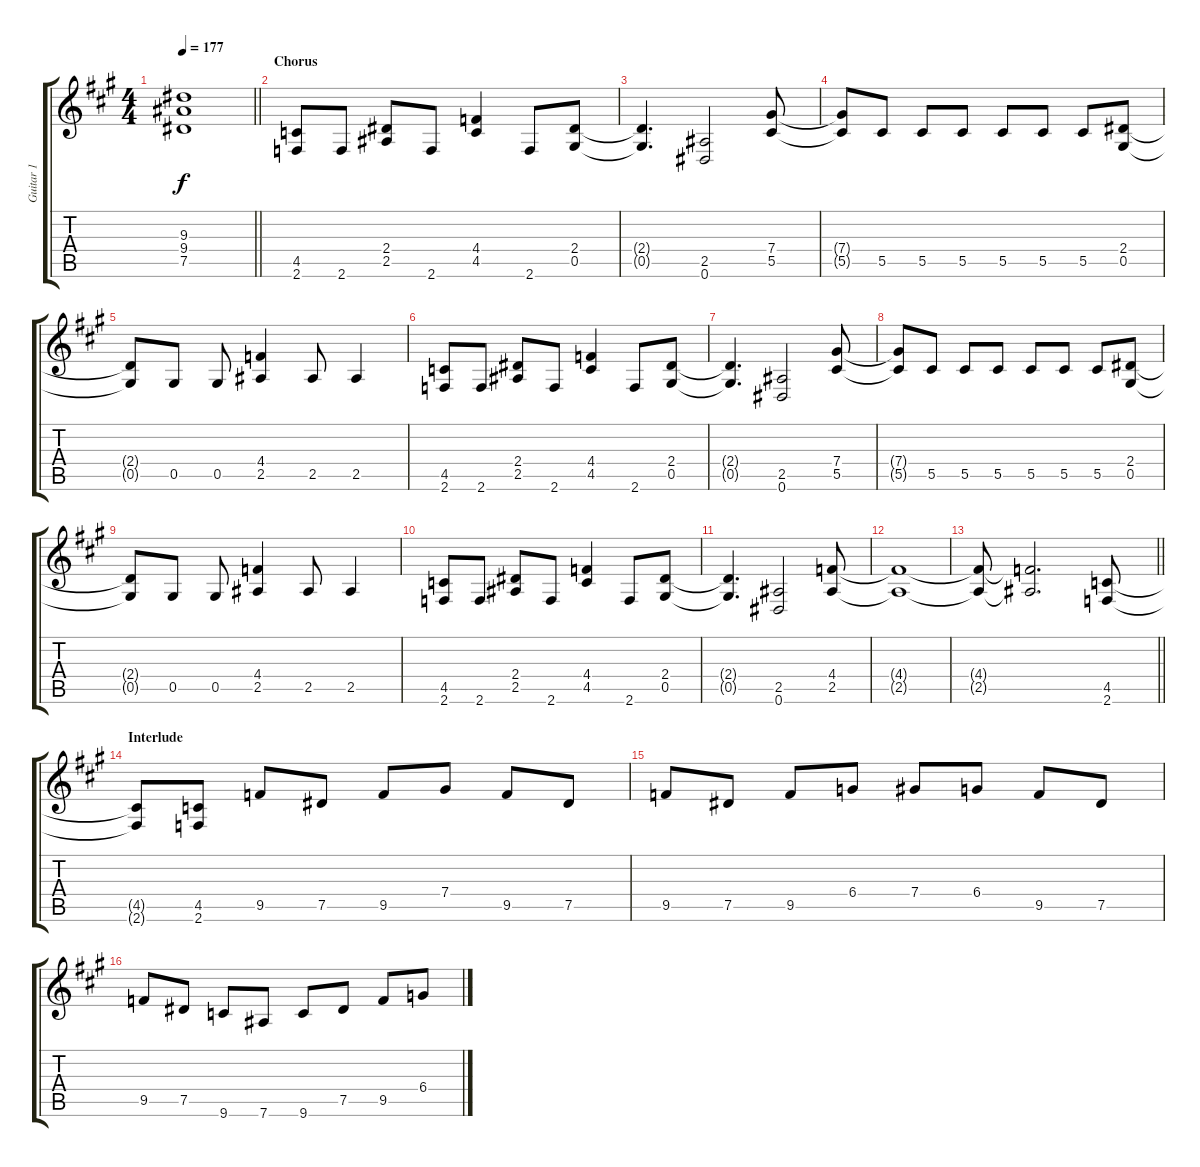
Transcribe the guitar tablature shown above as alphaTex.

\track ("Guitar 1" "Guitar 1") {instrument distortionguitar}
\staff {score tabs}
\tuning (Eb4 Bb3 Gb3 Db3 Ab2 Eb2) {hide}
\ts (4 4)
\tempo 177
\clef g2
\barLineRight lightlight
\ks a
(9.3{t} 9.4{t} 7.5{t}).1{dy f} |
\section ("" "Chorus")
(4.5 2.6).8 2.6.8 (2.4 2.5).8 2.6.8 (4.4 4.5).4 2.6.8 (2.4 0.5).8 |
(2.4{t} 0.5{t}).4{d} (2.5 0.6).2 (7.4 5.5).8 |
(7.4{t} 5.5{t}).8 5.5.8 5.5.8 5.5.8 5.5.8 5.5.8 5.5.8 (2.4 0.5).8 |
(2.4{t} 0.5{t}).8 0.5.8 0.5.8 (4.4 2.5).4 2.5.8 2.5.4 |
(4.5 2.6).8 2.6.8 (2.4 2.5).8 2.6.8 (4.4 4.5).4 2.6.8 (2.4 0.5).8 |
(2.4{t} 0.5{t}).4{d} (2.5 0.6).2 (7.4 5.5).8 |
(7.4{t} 5.5{t}).8 5.5.8 5.5.8 5.5.8 5.5.8 5.5.8 5.5.8 (2.4 0.5).8 |
(2.4{t} 0.5{t}).8 0.5.8 0.5.8 (4.4 2.5).4 2.5.8 2.5.4 |
(4.5 2.6).8 2.6.8 (2.4 2.5).8 2.6.8 (4.4 4.5).4 2.6.8 (2.4 0.5).8 |
(2.4{t} 0.5{t}).4{d} (2.5 0.6).2 (4.4 2.5).8 |
(4.4{t} 2.5{t}).1 |
\barLineRight lightlight
(4.4{t} 2.5{t}).8 (4.4{t} 2.5{t}).2{d} (4.5 2.6).8 |
\section ("" "Interlude")
(4.5{t} 2.6{t}).8 (4.5 2.6).8 9.5.8 7.5.8 9.5.8 7.4.8 9.5.8 7.5.8 |
9.5.8 7.5.8 9.5.8 6.4.8 7.4.8 6.4.8 9.5.8 7.5.8 |
9.5.8 7.5.8 9.6.8 7.6.8 9.6.8 7.5.8 9.5.8 6.4.8
